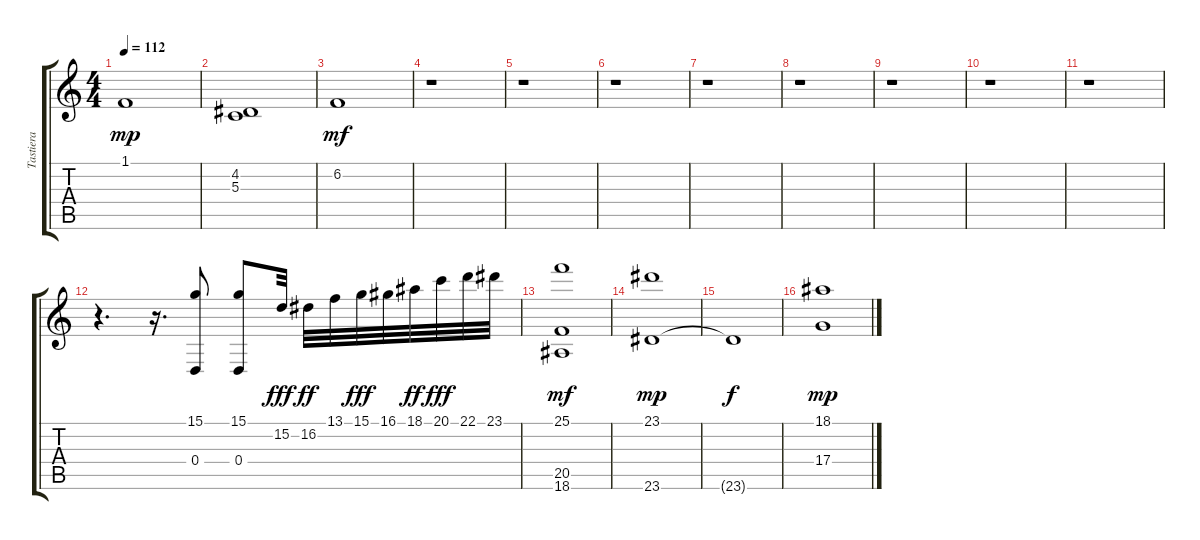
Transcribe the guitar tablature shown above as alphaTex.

\track ("Tastiera" "Tastiera") {instrument stringensemble2}
\staff {score tabs}
\tuning (E4 B3 G3 D3 A2 E2) {hide}
\ts (4 4)
\tempo 112
\clef g2
\ks c
1.1.1{dy mp} |
(4.2 5.3).1 |
6.2.1{dy mf} |
r.1 |
r.1 |
r.1 |
r.1 |
r.1 |
r.1 |
r.1 |
r.1 |
r.4{d} r.16{d} (15.1 0.4).8 (15.1 0.4).8 15.2.32{dy fff} 16.2.32{dy ff} 13.1.32 15.1.32{dy fff} 16.1.32 18.1.32{dy ff} 20.1.32{dy fff} 22.1.32 23.1.32 |
(25.1 20.5 18.6).1{dy mf} |
(23.1 23.6).1{dy mp} |
23.6{t}.1{dy f} |
(18.1 17.4).1{dy mp}
